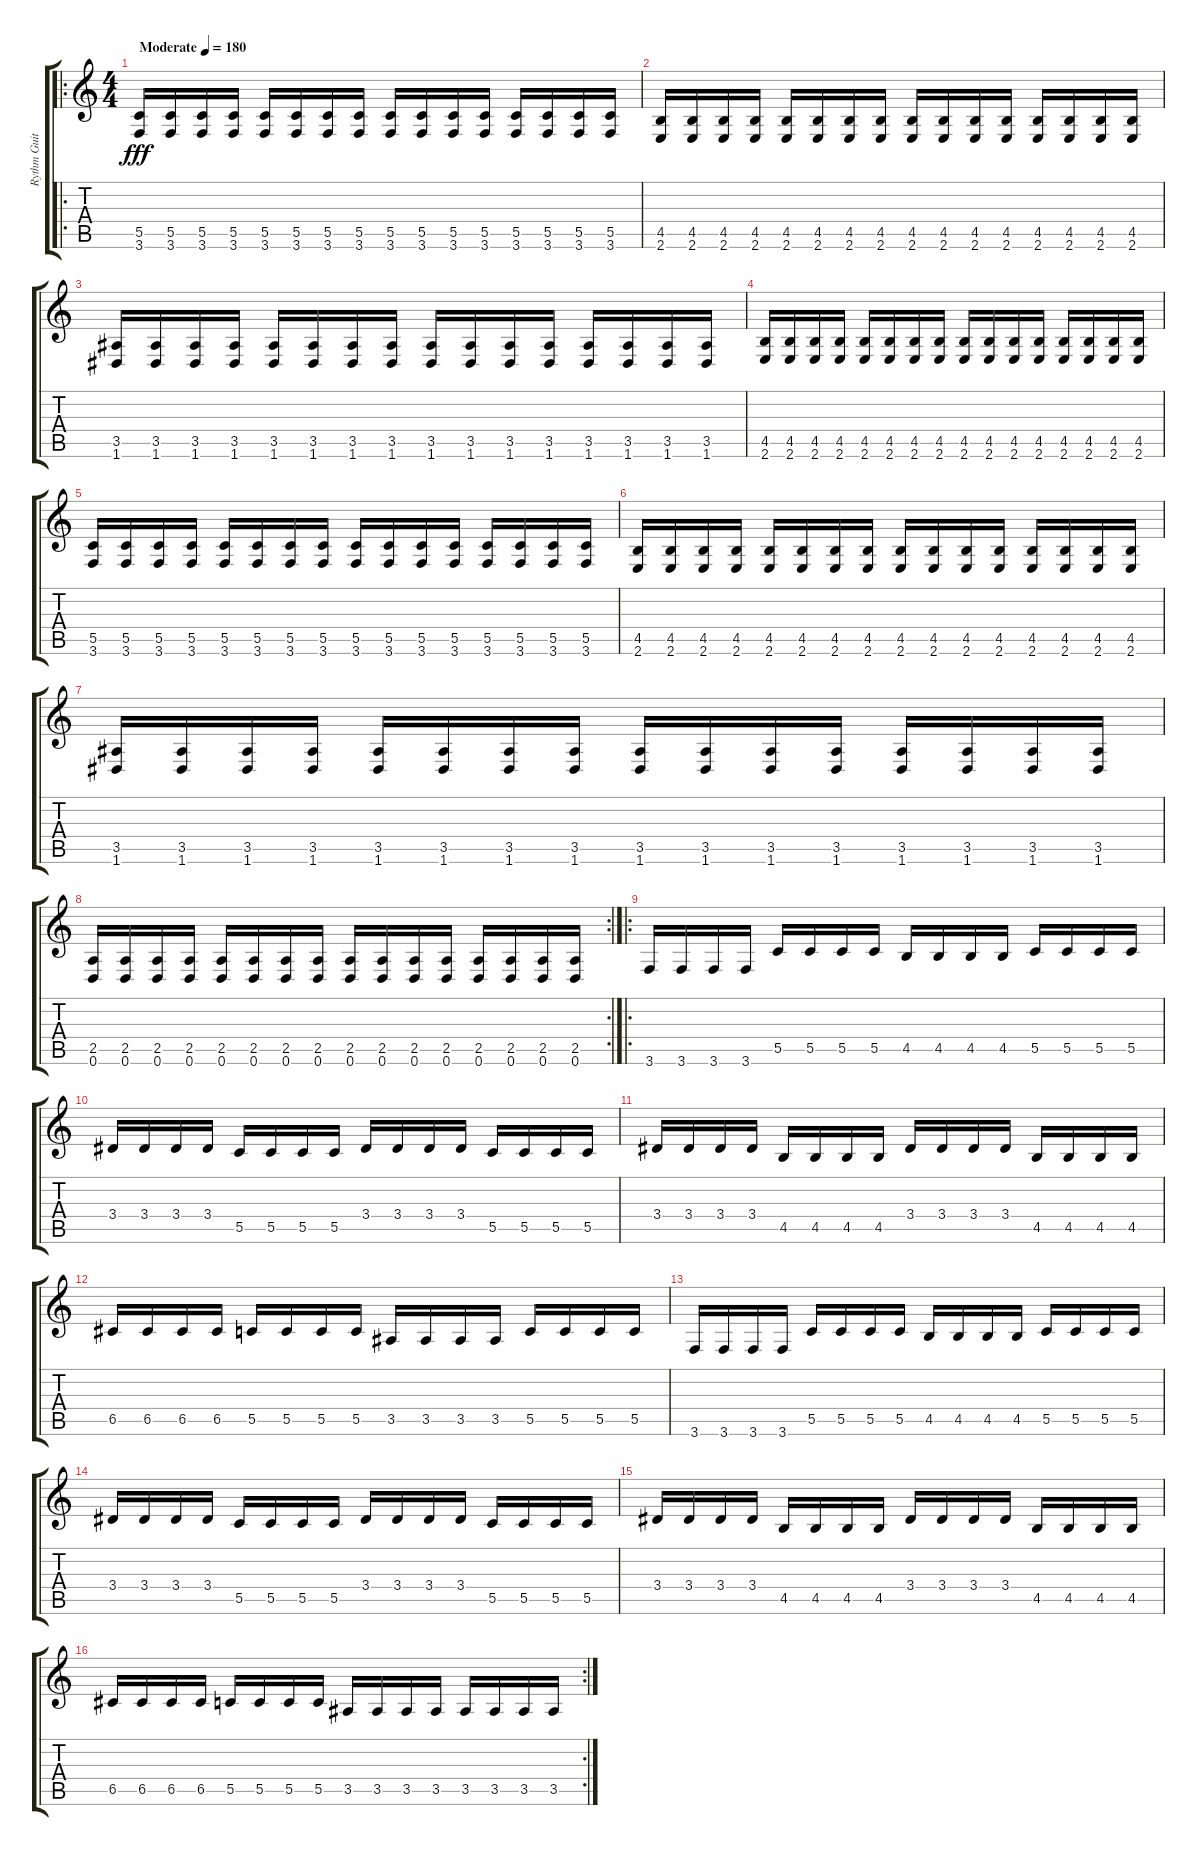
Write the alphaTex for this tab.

\track ("Rythm Guitar" "Rythm Guit") {instrument acousticguitarnylon}
\staff {score tabs}
\tuning (D4 A3 F3 C3 G2 D2) {hide}
\ro
\ts (4 4)
\tempo (180 "Moderate")
\clef g2
\ks c
(5.5 3.6).16{dy fff instrument acousticguitarnylon} (5.5 3.6).16 (5.5 3.6).16 (5.5 3.6).16 (5.5 3.6).16 (5.5 3.6).16 (5.5 3.6).16 (5.5 3.6).16 (5.5 3.6).16 (5.5 3.6).16 (5.5 3.6).16 (5.5 3.6).16 (5.5 3.6).16 (5.5 3.6).16 (5.5 3.6).16 (5.5 3.6).16 |
(4.5 2.6).16 (4.5 2.6).16 (4.5 2.6).16 (4.5 2.6).16 (4.5 2.6).16 (4.5 2.6).16 (4.5 2.6).16 (4.5 2.6).16 (4.5 2.6).16 (4.5 2.6).16 (4.5 2.6).16 (4.5 2.6).16 (4.5 2.6).16 (4.5 2.6).16 (4.5 2.6).16 (4.5 2.6).16 |
(3.5 1.6).16 (3.5 1.6).16 (3.5 1.6).16 (3.5 1.6).16 (3.5 1.6).16 (3.5 1.6).16 (3.5 1.6).16 (3.5 1.6).16 (3.5 1.6).16 (3.5 1.6).16 (3.5 1.6).16 (3.5 1.6).16 (3.5 1.6).16 (3.5 1.6).16 (3.5 1.6).16 (3.5 1.6).16 |
(4.5 2.6).16 (4.5 2.6).16 (4.5 2.6).16 (4.5 2.6).16 (4.5 2.6).16 (4.5 2.6).16 (4.5 2.6).16 (4.5 2.6).16 (4.5 2.6).16 (4.5 2.6).16 (4.5 2.6).16 (4.5 2.6).16 (4.5 2.6).16 (4.5 2.6).16 (4.5 2.6).16 (4.5 2.6).16 |
(5.5 3.6).16 (5.5 3.6).16 (5.5 3.6).16 (5.5 3.6).16 (5.5 3.6).16 (5.5 3.6).16 (5.5 3.6).16 (5.5 3.6).16 (5.5 3.6).16 (5.5 3.6).16 (5.5 3.6).16 (5.5 3.6).16 (5.5 3.6).16 (5.5 3.6).16 (5.5 3.6).16 (5.5 3.6).16 |
(4.5 2.6).16 (4.5 2.6).16 (4.5 2.6).16 (4.5 2.6).16 (4.5 2.6).16 (4.5 2.6).16 (4.5 2.6).16 (4.5 2.6).16 (4.5 2.6).16 (4.5 2.6).16 (4.5 2.6).16 (4.5 2.6).16 (4.5 2.6).16 (4.5 2.6).16 (4.5 2.6).16 (4.5 2.6).16 |
(3.5 1.6).16 (3.5 1.6).16 (3.5 1.6).16 (3.5 1.6).16 (3.5 1.6).16 (3.5 1.6).16 (3.5 1.6).16 (3.5 1.6).16 (3.5 1.6).16 (3.5 1.6).16 (3.5 1.6).16 (3.5 1.6).16 (3.5 1.6).16 (3.5 1.6).16 (3.5 1.6).16 (3.5 1.6).16 |
\rc 2
(2.5 0.6).16 (2.5 0.6).16 (2.5 0.6).16 (2.5 0.6).16 (2.5 0.6).16 (2.5 0.6).16 (2.5 0.6).16 (2.5 0.6).16 (2.5 0.6).16 (2.5 0.6).16 (2.5 0.6).16 (2.5 0.6).16 (2.5 0.6).16 (2.5 0.6).16 (2.5 0.6).16 (2.5 0.6).16 |
\ro
3.6.16 3.6.16 3.6.16 3.6.16 5.5.16 5.5.16 5.5.16 5.5.16 4.5.16 4.5.16 4.5.16 4.5.16 5.5.16 5.5.16 5.5.16 5.5.16 |
3.4.16 3.4.16 3.4.16 3.4.16 5.5.16 5.5.16 5.5.16 5.5.16 3.4.16 3.4.16 3.4.16 3.4.16 5.5.16 5.5.16 5.5.16 5.5.16 |
3.4.16 3.4.16 3.4.16 3.4.16 4.5.16 4.5.16 4.5.16 4.5.16 3.4.16 3.4.16 3.4.16 3.4.16 4.5.16 4.5.16 4.5.16 4.5.16 |
6.5.16 6.5.16 6.5.16 6.5.16 5.5.16 5.5.16 5.5.16 5.5.16 3.5.16 3.5.16 3.5.16 3.5.16 5.5.16 5.5.16 5.5.16 5.5.16 |
3.6.16 3.6.16 3.6.16 3.6.16 5.5.16 5.5.16 5.5.16 5.5.16 4.5.16 4.5.16 4.5.16 4.5.16 5.5.16 5.5.16 5.5.16 5.5.16 |
3.4.16 3.4.16 3.4.16 3.4.16 5.5.16 5.5.16 5.5.16 5.5.16 3.4.16 3.4.16 3.4.16 3.4.16 5.5.16 5.5.16 5.5.16 5.5.16 |
3.4.16 3.4.16 3.4.16 3.4.16 4.5.16 4.5.16 4.5.16 4.5.16 3.4.16 3.4.16 3.4.16 3.4.16 4.5.16 4.5.16 4.5.16 4.5.16 |
\rc 2
6.5.16 6.5.16 6.5.16 6.5.16 5.5.16 5.5.16 5.5.16 5.5.16 3.5.16 3.5.16 3.5.16 3.5.16 3.5.16 3.5.16 3.5.16 3.5.16
